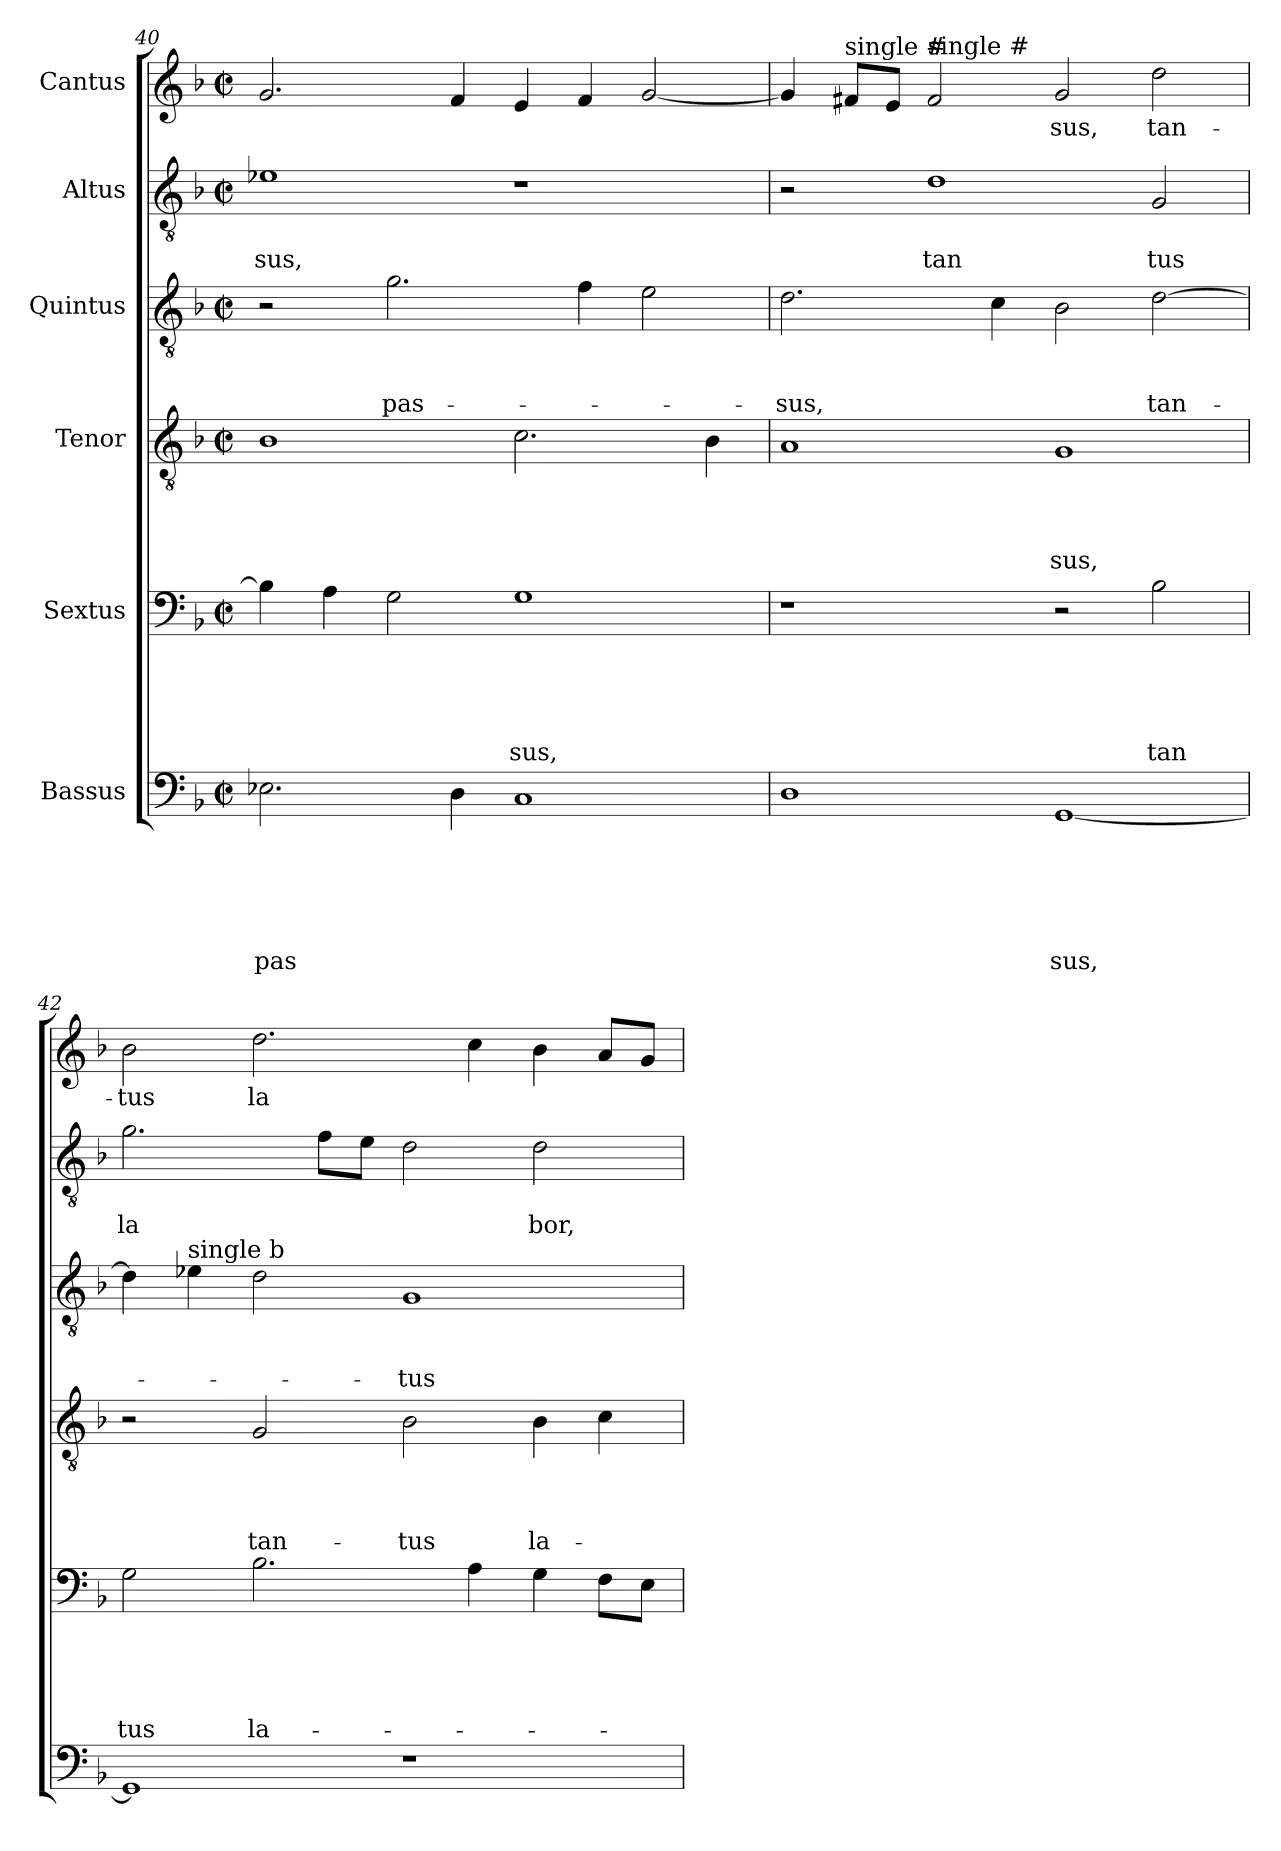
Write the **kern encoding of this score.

**kern	**text	**text	**text	**text	**text	**text	**kern	**text	**text	**text	**text	**text	**kern	**text	**text	**text	**text	**kern	**text	**text	**text	**kern	**text	**text	**kern	**text
*part6	*part6	*part6	*part6	*part6	*part6	*part6	*part5	*part5	*part5	*part5	*part5	*part5	*part4	*part4	*part4	*part4	*part4	*part3	*part3	*part3	*part3	*part2	*part2	*part2	*part1	*part1
*staff6	*staff6	*staff6	*staff6	*staff6	*staff6	*staff6	*staff5	*staff5	*staff5	*staff5	*staff5	*staff5	*staff4	*staff4	*staff4	*staff4	*staff4	*staff3	*staff3	*staff3	*staff3	*staff2	*staff2	*staff2	*staff1	*staff1
*I"Bassus	*	*	*	*	*	*	*I"Sextus	*	*	*	*	*	*I"Tenor	*	*	*	*	*I"Quintus	*	*	*	*I"Altus	*	*	*I"Cantus	*
*clefF4	*	*	*	*	*	*	*clefF4	*	*	*	*	*	*clefGv2	*	*	*	*	*clefGv2	*	*	*	*clefGv2	*	*	*clefG2	*
*k[b-]	*	*	*	*	*	*	*k[b-]	*	*	*	*	*	*k[b-]	*	*	*	*	*k[b-]	*	*	*	*k[b-]	*	*	*k[b-]	*
*F:	*	*	*	*	*	*	*F:	*	*	*	*	*	*F:	*	*	*	*	*F:	*	*	*	*F:	*	*	*F:	*
*M2/2	*	*	*	*	*	*	*M2/2	*	*	*	*	*	*M2/2	*	*	*	*	*M2/2	*	*	*	*M2/2	*	*	*M2/2	*
*met(c|)	*	*	*	*	*	*	*met(c|)	*	*	*	*	*	*met(c|)	*	*	*	*	*met(c|)	*	*	*	*met(c|)	*	*	*met(c|)	*
=40	=40	=40	=40	=40	=40	=40	=40	=40	=40	=40	=40	=40	=40	=40	=40	=40	=40	=40	=40	=40	=40	=40	=40	=40	=40	=40
!	!	!	!	!	!	!LO:LY:b	!	!	!	!	!	!	!	!	!	!	!	!	!	!	!	!	!	!LO:LY:b	!	!
2.E-X\	.	.	.	.	.	pas	4B-\]	.	.	.	.	.	1B-	.	.	.	.	2r	.	.	.	1e-X	.	sus,	2.g/	.
.	.	.	.	.	.	.	4A\	.	.	.	.	.	.	.	.	.	.	.	.	.	.	.	.	.	.	.
!	!	!	!	!	!	!	!	!	!	!	!	!	!	!	!	!	!	!	!	!	!LO:LY:b	!	!	!	!	!
.	.	.	.	.	.	.	2G\	.	.	.	.	.	.	.	.	.	.	2.g\	.	.	pas-	.	.	.	.	.
4D\	.	.	.	.	.	.	.	.	.	.	.	.	.	.	.	.	.	.	.	.	.	.	.	.	4f/	.
!	!	!	!	!	!	!	!	!	!	!	!	!LO:LY:b	!	!	!	!	!	!	!	!	!	!	!	!	!	!
1C	.	.	.	.	.	.	1G	.	.	.	.	sus,	2.c\	.	.	.	.	.	.	.	.	1r	.	.	4e/	.
.	.	.	.	.	.	.	.	.	.	.	.	.	.	.	.	.	.	4f\	.	.	.	.	.	.	4f/	.
.	.	.	.	.	.	.	.	.	.	.	.	.	.	.	.	.	.	2e\	.	.	.	.	.	.	[<2g/	.
.	.	.	.	.	.	.	.	.	.	.	.	.	4B-\	.	.	.	.	.	.	.	.	.	.	.	.	.
=41	=41	=41	=41	=41	=41	=41	=41	=41	=41	=41	=41	=41	=41	=41	=41	=41	=41	=41	=41	=41	=41	=41	=41	=41	=41	=41
!	!	!	!	!	!	!	!	!	!	!	!	!	!	!	!	!	!	!	!	!	!LO:LY:b	!	!	!	!	!
1D	.	.	.	.	.	.	1r	.	.	.	.	.	1A	.	.	.	.	2.d\	.	.	-sus,	2r	.	.	4g/]	.
!	!	!	!	!	!	!	!	!	!	!	!	!	!	!	!	!	!	!	!	!	!	!	!	!	!LO:TX:a:t=single #	!
.	.	.	.	.	.	.	.	.	.	.	.	.	.	.	.	.	.	.	.	.	.	.	.	.	8f#/L	.
.	.	.	.	.	.	.	.	.	.	.	.	.	.	.	.	.	.	.	.	.	.	.	.	.	8e/J	.
!	!	!	!	!	!	!	!	!	!	!	!	!	!	!	!	!	!	!	!	!	!	!	!	!	!LO:TX:a:t=single #	!
!	!	!	!	!	!	!	!	!	!	!	!	!	!	!	!	!	!	!	!	!	!	!	!	!LO:LY:b	!	!
.	.	.	.	.	.	.	.	.	.	.	.	.	.	.	.	.	.	.	.	.	.	1d	.	tan	2f#/	.
.	.	.	.	.	.	.	.	.	.	.	.	.	.	.	.	.	.	4c\	.	.	.	.	.	.	.	.
!	!	!	!	!	!	!LO:LY:b	!	!	!	!	!	!	!	!	!	!	!LO:LY:b	!	!	!	!	!	!	!	!	!LO:LY:b
[<1GG	.	.	.	.	.	sus,	2r	.	.	.	.	.	1G	.	.	.	sus,	2B-\	.	.	.	.	.	.	2g/	-sus,
!	!	!	!	!	!	!	!	!	!	!	!	!LO:LY:b	!	!	!	!	!	!	!	!	!LO:LY:b	!	!	!LO:LY:b	!	!LO:LY:b
.	.	.	.	.	.	.	2B-\	.	.	.	.	tan	.	.	.	.	.	[<2d\	.	.	tan-	2G/	.	tus	2dd\	tan-
!!LO:PB:g=z
=42	=42	=42	=42	=42	=42	=42	=42	=42	=42	=42	=42	=42	=42	=42	=42	=42	=42	=42	=42	=42	=42	=42	=42	=42	=42	=42
!	!	!	!	!	!	!	!	!	!	!	!	!LO:LY:b	!	!	!	!	!	!	!	!	!	!	!	!LO:LY:b	!	!LO:LY:b
1GG]	.	.	.	.	.	.	2G\	.	.	.	.	tus	2r	.	.	.	.	4d\]	.	.	.	2.g\	.	la	2b-\	-tus
!	!	!	!	!	!	!	!	!	!	!	!	!	!	!	!	!	!	!LO:TX:a:t=single b	!	!	!	!	!	!	!	!
.	.	.	.	.	.	.	.	.	.	.	.	.	.	.	.	.	.	4e-\	.	.	.	.	.	.	.	.
!	!	!	!	!	!	!	!	!	!	!	!	!LO:LY:b	!	!	!	!	!LO:LY:b	!	!	!	!	!	!	!	!	!LO:LY:b
.	.	.	.	.	.	.	2.B-\	.	.	.	.	la-	2G/	.	.	.	tan-	2d\	.	.	.	.	.	.	2.dd\	la
.	.	.	.	.	.	.	.	.	.	.	.	.	.	.	.	.	.	.	.	.	.	8f\L	.	.	.	.
.	.	.	.	.	.	.	.	.	.	.	.	.	.	.	.	.	.	.	.	.	.	8e\J	.	.	.	.
!	!	!	!	!	!	!	!	!	!	!	!	!	!	!	!	!	!LO:LY:b	!	!	!	!LO:LY:b	!	!	!	!	!
1r	.	.	.	.	.	.	.	.	.	.	.	.	2B-\	.	.	.	-tus	1G	.	.	-tus	2d\	.	.	.	.
.	.	.	.	.	.	.	4A\	.	.	.	.	.	.	.	.	.	.	.	.	.	.	.	.	.	4cc\	.
!	!	!	!	!	!	!	!	!	!	!	!	!	!	!	!	!	!LO:LY:b	!	!	!	!	!	!	!LO:LY:b	!	!
.	.	.	.	.	.	.	4G\	.	.	.	.	.	4B-\	.	.	.	la-	.	.	.	.	2d\	.	bor,	4b-\	.
.	.	.	.	.	.	.	8F\L	.	.	.	.	.	4c\	.	.	.	.	.	.	.	.	.	.	.	8a/L	.
.	.	.	.	.	.	.	8E\J	.	.	.	.	.	.	.	.	.	.	.	.	.	.	.	.	.	8g/J	.
=	=	=	=	=	=	=	=	=	=	=	=	=	=	=	=	=	=	=	=	=	=	=	=	=	=	=
*-	*-	*-	*-	*-	*-	*-	*-	*-	*-	*-	*-	*-	*-	*-	*-	*-	*-	*-	*-	*-	*-	*-	*-	*-	*-	*-
